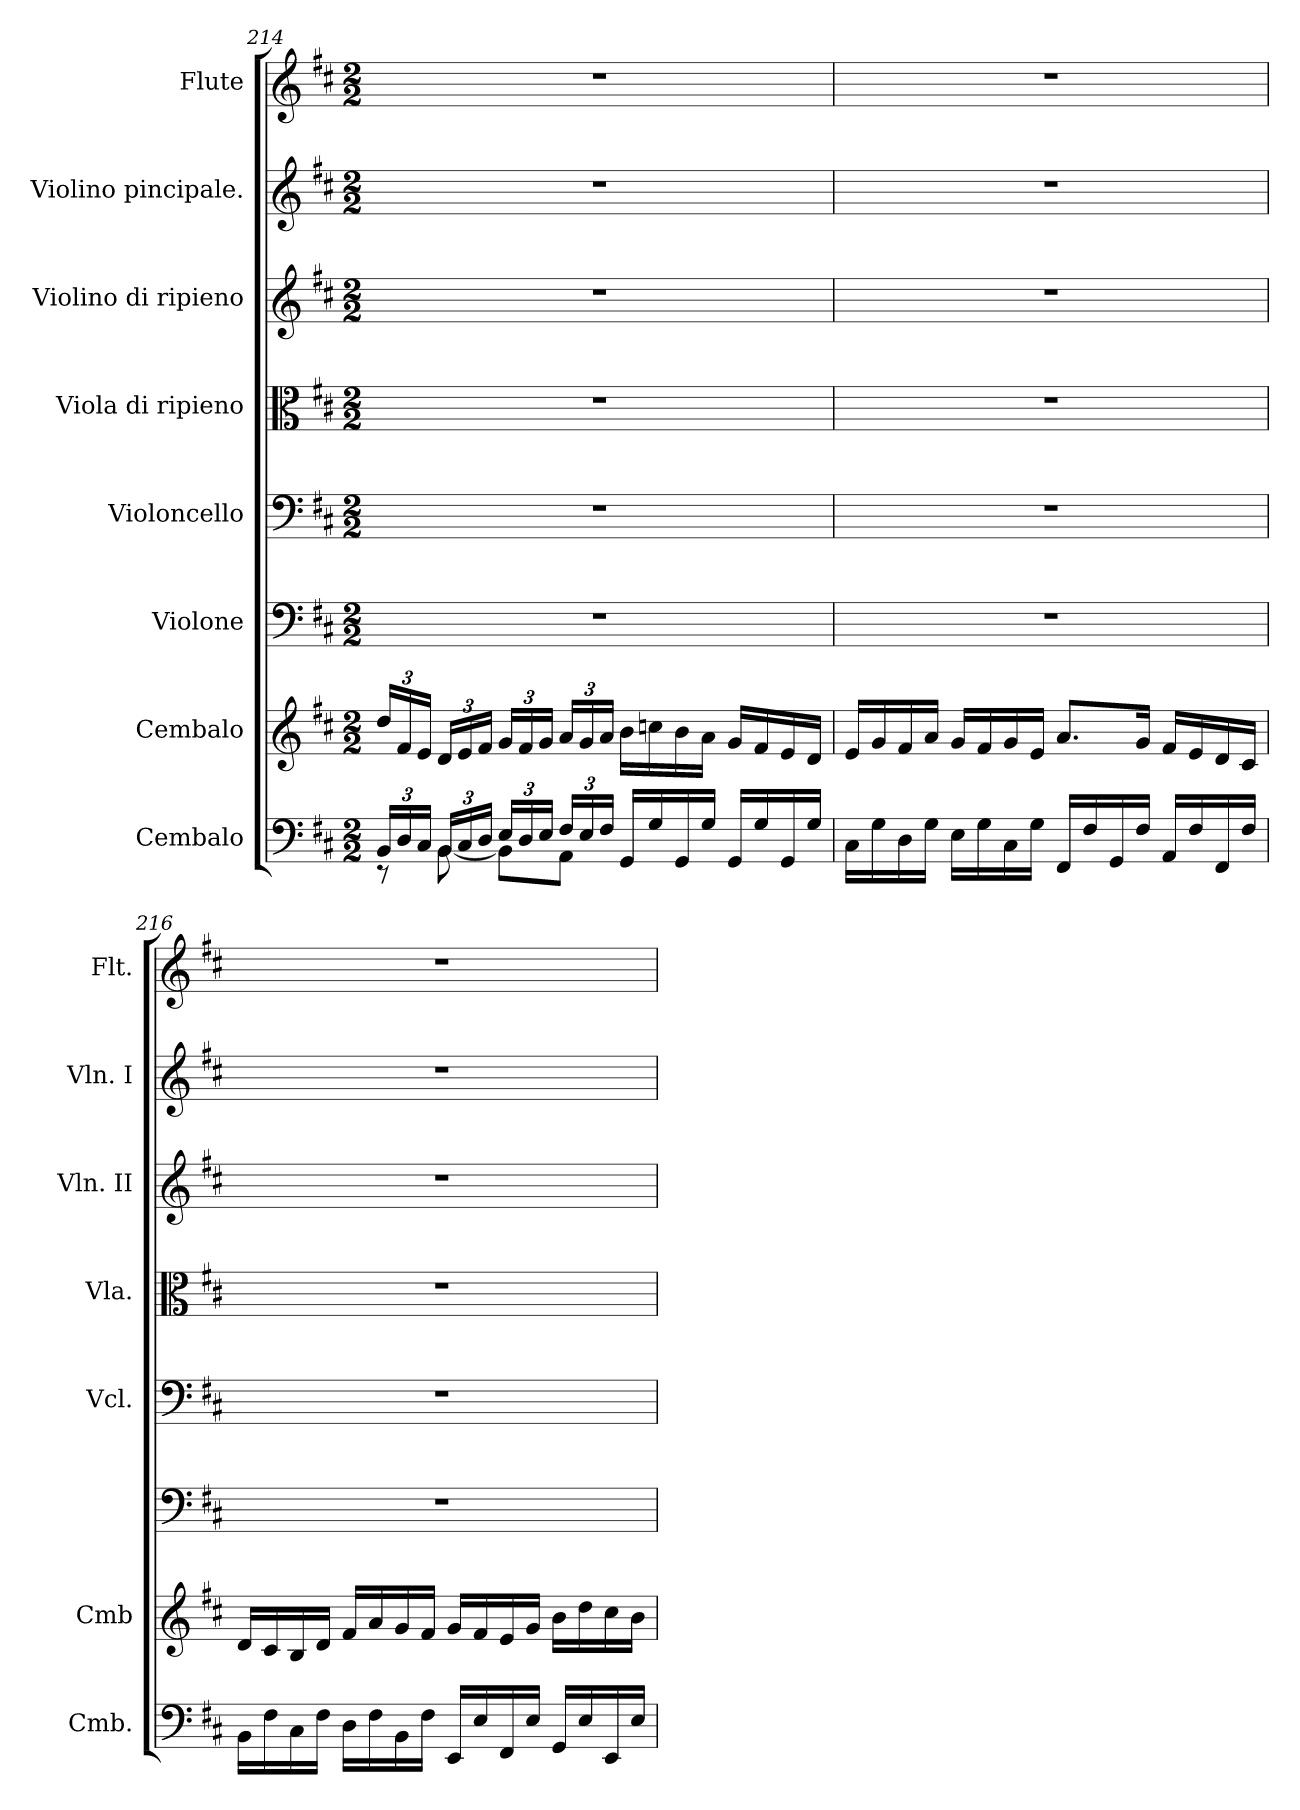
**kern	**kern	**kern	**kern	**kern	**kern	**kern	**kern
*part8	*part7	*part6	*part5	*part4	*part3	*part2	*part1
*staff8	*staff7	*staff6	*staff5	*staff4	*staff3	*staff2	*staff1
*I"Cembalo	*I"Cembalo	*I"Violone	*I"Violoncello	*I"Viola di ripieno	*I"Violino di ripieno	*I"Violino pincipale.	*I"Flute
*I'Cmb.	*I'Cmb	*	*I'Vcl.	*I'Vla.	*I'Vln. II	*I'Vln. I	*I'Flt.
*clefF4	*clefG2	*clefF4	*clefF4	*clefC3	*clefG2	*clefG2	*clefG2
*	*	*ITrd7c12	*	*	*	*	*
*k[f#c#]	*k[f#c#]	*k[f#c#]	*k[f#c#]	*k[f#c#]	*k[f#c#]	*k[f#c#]	*k[f#c#]
*D:	*D:	*D:	*D:	*D:	*D:	*D:	*D:
*M2/2	*M2/2	*M2/2	*M2/2	*M2/2	*M2/2	*M2/2	*M2/2
*Xbrackettup	*Xbrackettup	*	*	*	*	*	*
=214	=214	=214	=214	=214	=214	=214	=214
*^	*	*	*	*	*	*	*
24BB/LL	8r	24dd/LL	1r	1r	1r	1r	1r	1r
24D/	.	24f#/	.	.	.	.	.	.
24C#/JJ	.	24e/JJ	.	.	.	.	.	.
24BB/LL	[8BB\	24d/LL	.	.	.	.	.	.
24C#/	.	24e/	.	.	.	.	.	.
24D/JJ	.	24f#/JJ	.	.	.	.	.	.
24E/LL	8BB\L]	24g/LL	.	.	.	.	.	.
24D/	.	24f#/	.	.	.	.	.	.
24E/JJ	.	24g/JJ	.	.	.	.	.	.
24F#/LL	8AA\J	24a/LL	.	.	.	.	.	.
24E/	.	24g/	.	.	.	.	.	.
24F#/JJ	.	24a/JJ	.	.	.	.	.	.
16GG/LL	2ryy	16b\LL	.	.	.	.	.	.
16G/	.	16ccn\	.	.	.	.	.	.
16GG/	.	16b\	.	.	.	.	.	.
16G/JJ	.	16a\JJ	.	.	.	.	.	.
16GG/LL	.	16g/LL	.	.	.	.	.	.
16G/	.	16f#/	.	.	.	.	.	.
16GG/	.	16e/	.	.	.	.	.	.
16G/JJ	.	16d/JJ	.	.	.	.	.	.
*v	*v	*	*	*	*	*	*	*
=215	=215	=215	=215	=215	=215	=215	=215
16C#\LL	16e/LL	1r	1r	1r	1r	1r	1r
16G\	16g/	.	.	.	.	.	.
16D\	16f#/	.	.	.	.	.	.
16G\JJ	16a/JJ	.	.	.	.	.	.
16E\LL	16g/LL	.	.	.	.	.	.
16G\	16f#/	.	.	.	.	.	.
16C#\	16g/	.	.	.	.	.	.
16G\JJ	16e/JJ	.	.	.	.	.	.
16FF#/LL	8.a/L	.	.	.	.	.	.
16F#/	.	.	.	.	.	.	.
16GG/	.	.	.	.	.	.	.
16F#/JJ	16g/Jk	.	.	.	.	.	.
16AA/LL	16f#/LL	.	.	.	.	.	.
16F#/	16e/	.	.	.	.	.	.
16FF#/	16d/	.	.	.	.	.	.
16F#/JJ	16c#/JJ	.	.	.	.	.	.
!!LO:PB:g=z
=216	=216	=216	=216	=216	=216	=216	=216
16BB\LL	16d/LL	1r	1r	1r	1r	1r	1r
16F#\	16c#/	.	.	.	.	.	.
16C#\	16B/	.	.	.	.	.	.
16F#\JJ	16d/JJ	.	.	.	.	.	.
16D\LL	16f#/LL	.	.	.	.	.	.
16F#\	16a/	.	.	.	.	.	.
16BB\	16g/	.	.	.	.	.	.
16F#\JJ	16f#!/JJ	.	.	.	.	.	.
16EE/LL	16g/LL	.	.	.	.	.	.
16E/	16f#/	.	.	.	.	.	.
16FF#/	16e/	.	.	.	.	.	.
16E/JJ	16g/JJ	.	.	.	.	.	.
16GG/LL	16b\LL	.	.	.	.	.	.
16E/	16dd\	.	.	.	.	.	.
16EE/	16cc#\	.	.	.	.	.	.
16E/JJ	16b\JJ	.	.	.	.	.	.
=	=	=	=	=	=	=	=
*-	*-	*-	*-	*-	*-	*-	*-
